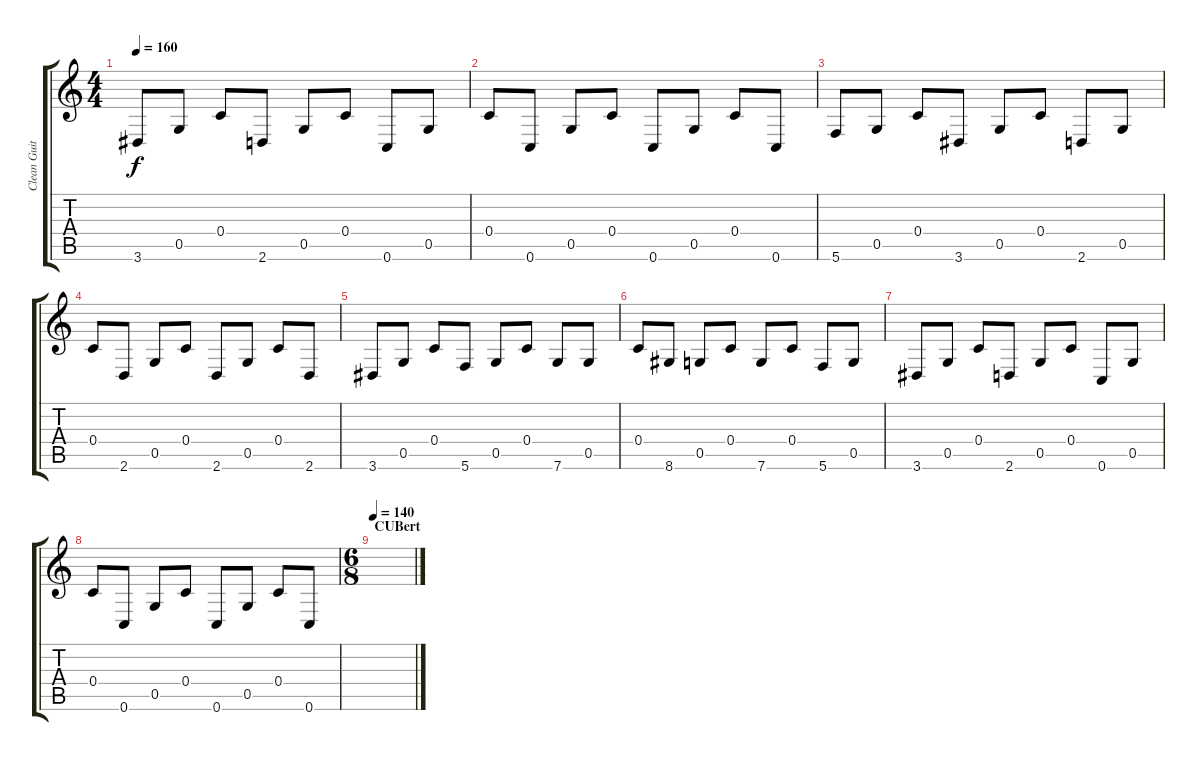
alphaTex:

\track ("Clean Guitar" "Clean Guit") {instrument electricguitarclean}
\staff {score tabs}
\tuning (D4 A3 F3 C3 G2 C2) {hide}
\ts (4 4)
\tempo 160
\clef g2
\ks c
3.6.8{dy f} 0.5.8 0.4.8 2.6.8 0.5.8 0.4.8 0.6.8 0.5.8 |
0.4.8 0.6.8 0.5.8 0.4.8 0.6.8 0.5.8 0.4.8 0.6.8 |
5.6.8 0.5.8 0.4.8 3.6.8 0.5.8 0.4.8 2.6.8 0.5.8 |
0.4.8 2.6.8 0.5.8 0.4.8 2.6.8 0.5.8 0.4.8 2.6.8 |
3.6.8 0.5.8 0.4.8 5.6.8 0.5.8 0.4.8 7.6.8 0.5.8 |
0.4.8 8.6.8 0.5.8 0.4.8 7.6.8 0.4.8 5.6.8 0.5.8 |
3.6.8 0.5.8 0.4.8 2.6.8 0.5.8 0.4.8 0.6.8 0.5.8 |
0.4.8 0.6.8 0.5.8 0.4.8 0.6.8 0.5.8 0.4.8 0.6.8 |
\ts (6 8)
\section ("" "CUBert")
\tempo 140
